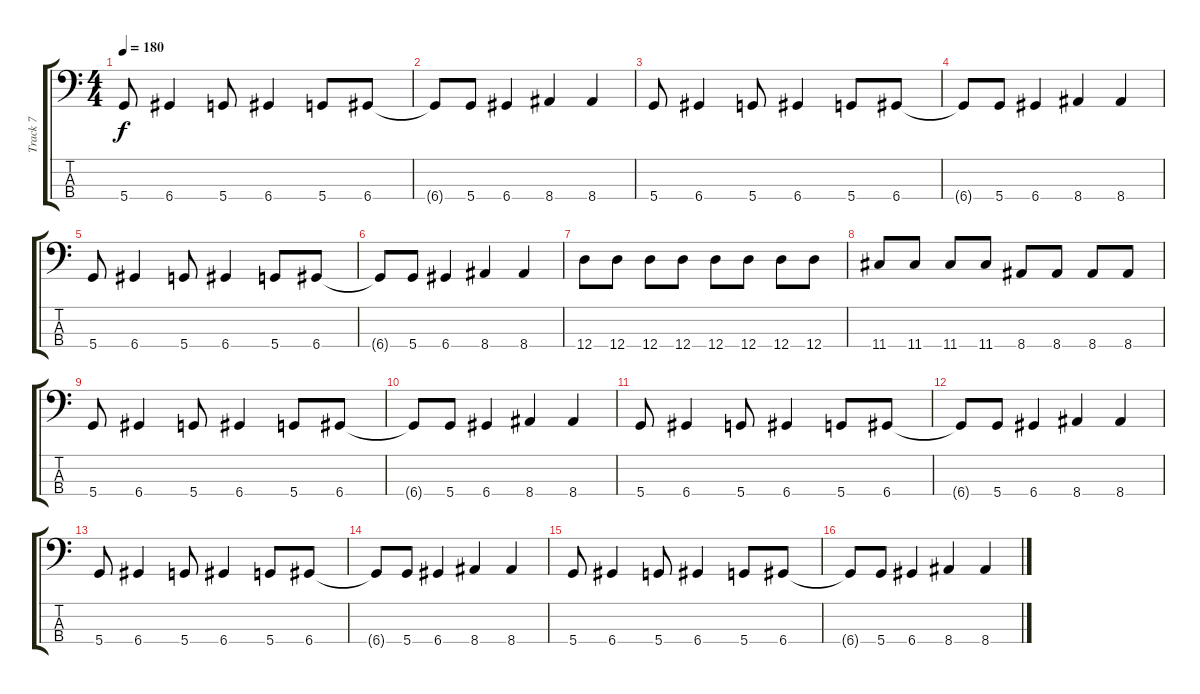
\track ("Track 7" "Track 7") {instrument electricbassfinger}
\staff {score tabs}
\tuning (G2 D2 A1 D1) {hide}
\ts (4 4)
\tempo 180
\clef f4
\ks c
5.4.8{dy f} 6.4.4 5.4.8 6.4.4 5.4.8 6.4.8 |
6.4{t}.8 5.4.8 6.4.4 8.4.4 8.4.4 |
5.4.8 6.4.4 5.4.8 6.4.4 5.4.8 6.4.8 |
6.4{t}.8 5.4.8 6.4.4 8.4.4 8.4.4 |
5.4.8 6.4.4 5.4.8 6.4.4 5.4.8 6.4.8 |
6.4{t}.8 5.4.8 6.4.4 8.4.4 8.4.4 |
12.4.8 12.4.8 12.4.8 12.4.8 12.4.8 12.4.8 12.4.8 12.4.8 |
11.4.8 11.4.8 11.4.8 11.4.8 8.4.8 8.4.8 8.4.8 8.4.8 |
5.4.8 6.4.4 5.4.8 6.4.4 5.4.8 6.4.8 |
6.4{t}.8 5.4.8 6.4.4 8.4.4 8.4.4 |
5.4.8 6.4.4 5.4.8 6.4.4 5.4.8 6.4.8 |
6.4{t}.8 5.4.8 6.4.4 8.4.4 8.4.4 |
5.4.8 6.4.4 5.4.8 6.4.4 5.4.8 6.4.8 |
6.4{t}.8 5.4.8 6.4.4 8.4.4 8.4.4 |
5.4.8 6.4.4 5.4.8 6.4.4 5.4.8 6.4.8 |
6.4{t}.8 5.4.8 6.4.4 8.4.4 8.4.4
